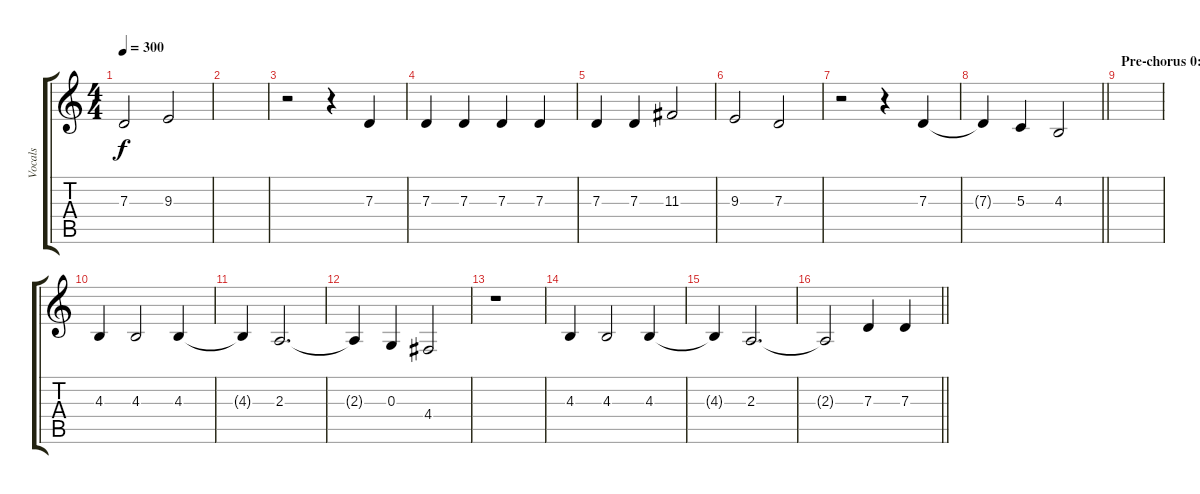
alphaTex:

\track ("Vocals" "Vocals") {mute instrument choiraahs}
\staff {score tabs}
\tuning (E4 B3 G3 D3 A2 E2) {hide}
\ts (4 4)
\tempo 300
\clef g2
\ks c
7.3.2{dy f} 9.3.2 |
|
r.2 r.4 7.3.4 |
7.3.4 7.3.4 7.3.4 7.3.4 |
7.3.4 7.3.4 11.3.2 |
9.3.2 7.3.2 |
r.2 r.4 7.3.4 |
\barLineRight lightlight
7.3{t}.4 5.3.4 4.3.2 |
\section ("" "Pre-chorus 0:40")
|
4.3.4 4.3.2 4.3.4 |
4.3{t}.4 2.3.2{d} |
2.3{t}.4 0.3.4 4.4.2 |
r.1 |
4.3.4 4.3.2 4.3.4 |
4.3{t}.4 2.3.2{d} |
\barLineRight lightlight
2.3{t}.2 7.3.4 7.3.4
